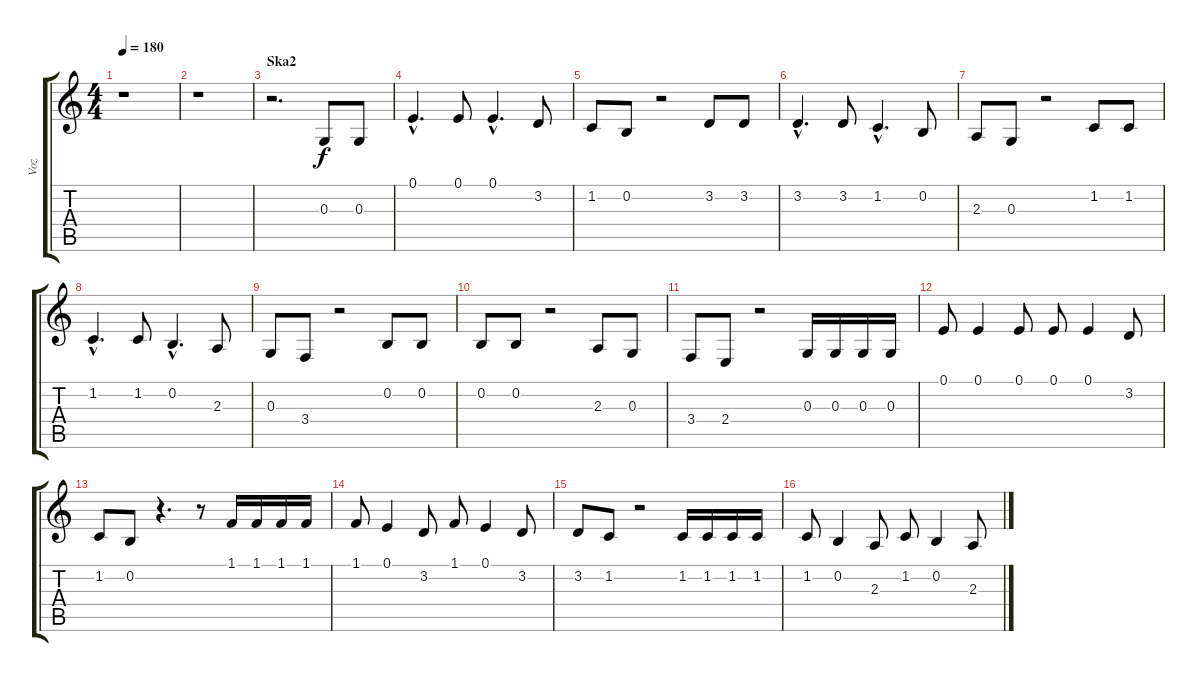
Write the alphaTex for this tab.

\track ("Voz" "Voz") {instrument piccolo}
\staff {score tabs}
\tuning (E4 B3 G3 D3 A2 E2) {hide}
\ts (4 4)
\tempo 180
\clef g2
\ks c
r.1{dy f} |
r.1 |
\section ("" "Ska2")
r.2{d} 0.3.8 0.3.8 |
0.1{hac}.4{d} 0.1.8 0.1{hac}.4{d} 3.2.8 |
1.2.8 0.2.8 r.2 3.2.8 3.2.8 |
3.2{hac}.4{d} 3.2.8 1.2{hac}.4{d} 0.2.8 |
2.3.8 0.3.8 r.2 1.2.8 1.2.8 |
1.2{hac}.4{d} 1.2.8 0.2{hac}.4{d} 2.3.8 |
0.3.8 3.4.8 r.2 0.2.8 0.2.8 |
0.2.8 0.2.8 r.2 2.3.8 0.3.8 |
3.4.8 2.4.8 r.2 0.3.16 0.3.16 0.3.16 0.3.16 |
0.1.8 0.1.4 0.1.8 0.1.8 0.1.4 3.2.8 |
1.2.8 0.2.8 r.4{d} r.8 1.1.16 1.1.16 1.1.16 1.1.16 |
1.1.8 0.1.4 3.2.8 1.1.8 0.1.4 3.2.8 |
3.2.8 1.2.8 r.2 1.2.16 1.2.16 1.2.16 1.2.16 |
1.2.8 0.2.4 2.3.8 1.2.8 0.2.4 2.3.8
